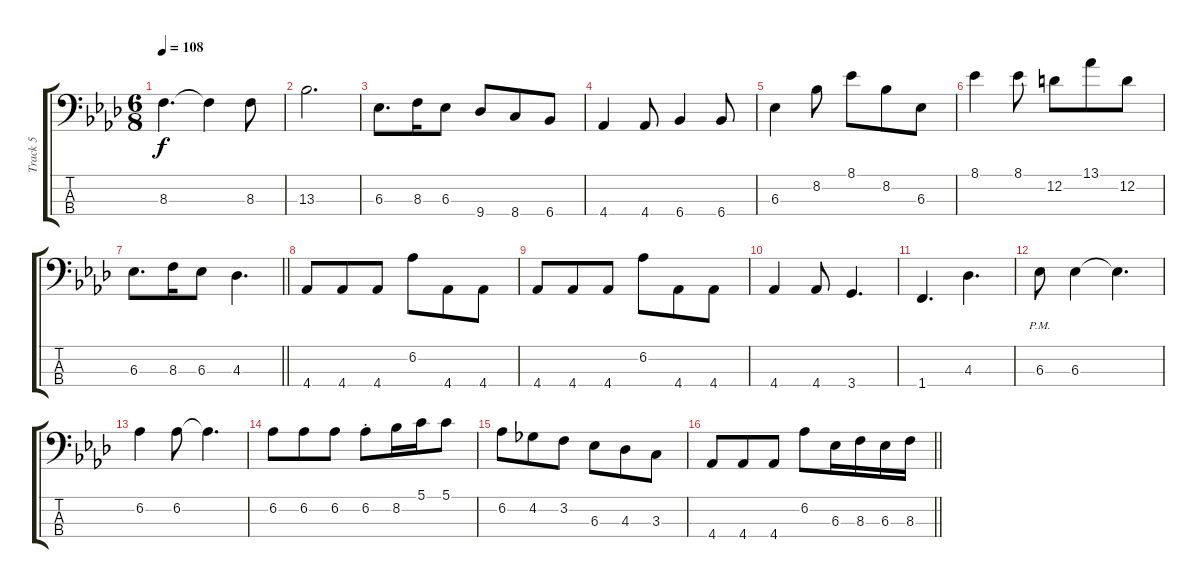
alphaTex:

\track ("Track 5" "Track 5") {instrument acousticbass}
\staff {score tabs}
\tuning (G2 D2 A1 E1) {hide}
\ts (6 8)
\tempo 108
\clef f4
\ks ab
8.3.4{d dy f} 8.3{t}.4 8.3.8 |
13.3.2{d} |
6.3.8{d} 8.3.16 6.3.8 9.4.8 8.4.8 6.4.8 |
4.4.4 4.4.8 6.4.4 6.4.8 |
6.3.4 8.2.8 8.1.8 8.2.8 6.3.8 |
8.1.4 8.1.8 12.2.8 13.1.8 12.2.8 |
\barLineRight lightlight
6.3.8{d} 8.3.16 6.3.8 4.3.4{d} |
4.4.8 4.4.8 4.4.8 6.2.8 4.4.8 4.4.8 |
4.4.8 4.4.8 4.4.8 6.2.8 4.4.8 4.4.8 |
4.4.4 4.4.8 3.4.4{d} |
1.4.4{d} 4.3.4{d} |
6.3{pm}.8 6.3.4 6.3{t}.4{d} |
6.2.4 6.2.8 6.2{t}.4{d} |
6.2.8 6.2.8 6.2.8 6.2{st}.8 8.2.16 5.1.16 5.1.8 |
6.2.8 4.2.8 3.2.8 6.3.8 4.3.8 3.3.8 |
\barLineRight lightlight
4.4.8 4.4.8 4.4.8 6.2.8 6.3.16 8.3.16 6.3.16 8.3.16
